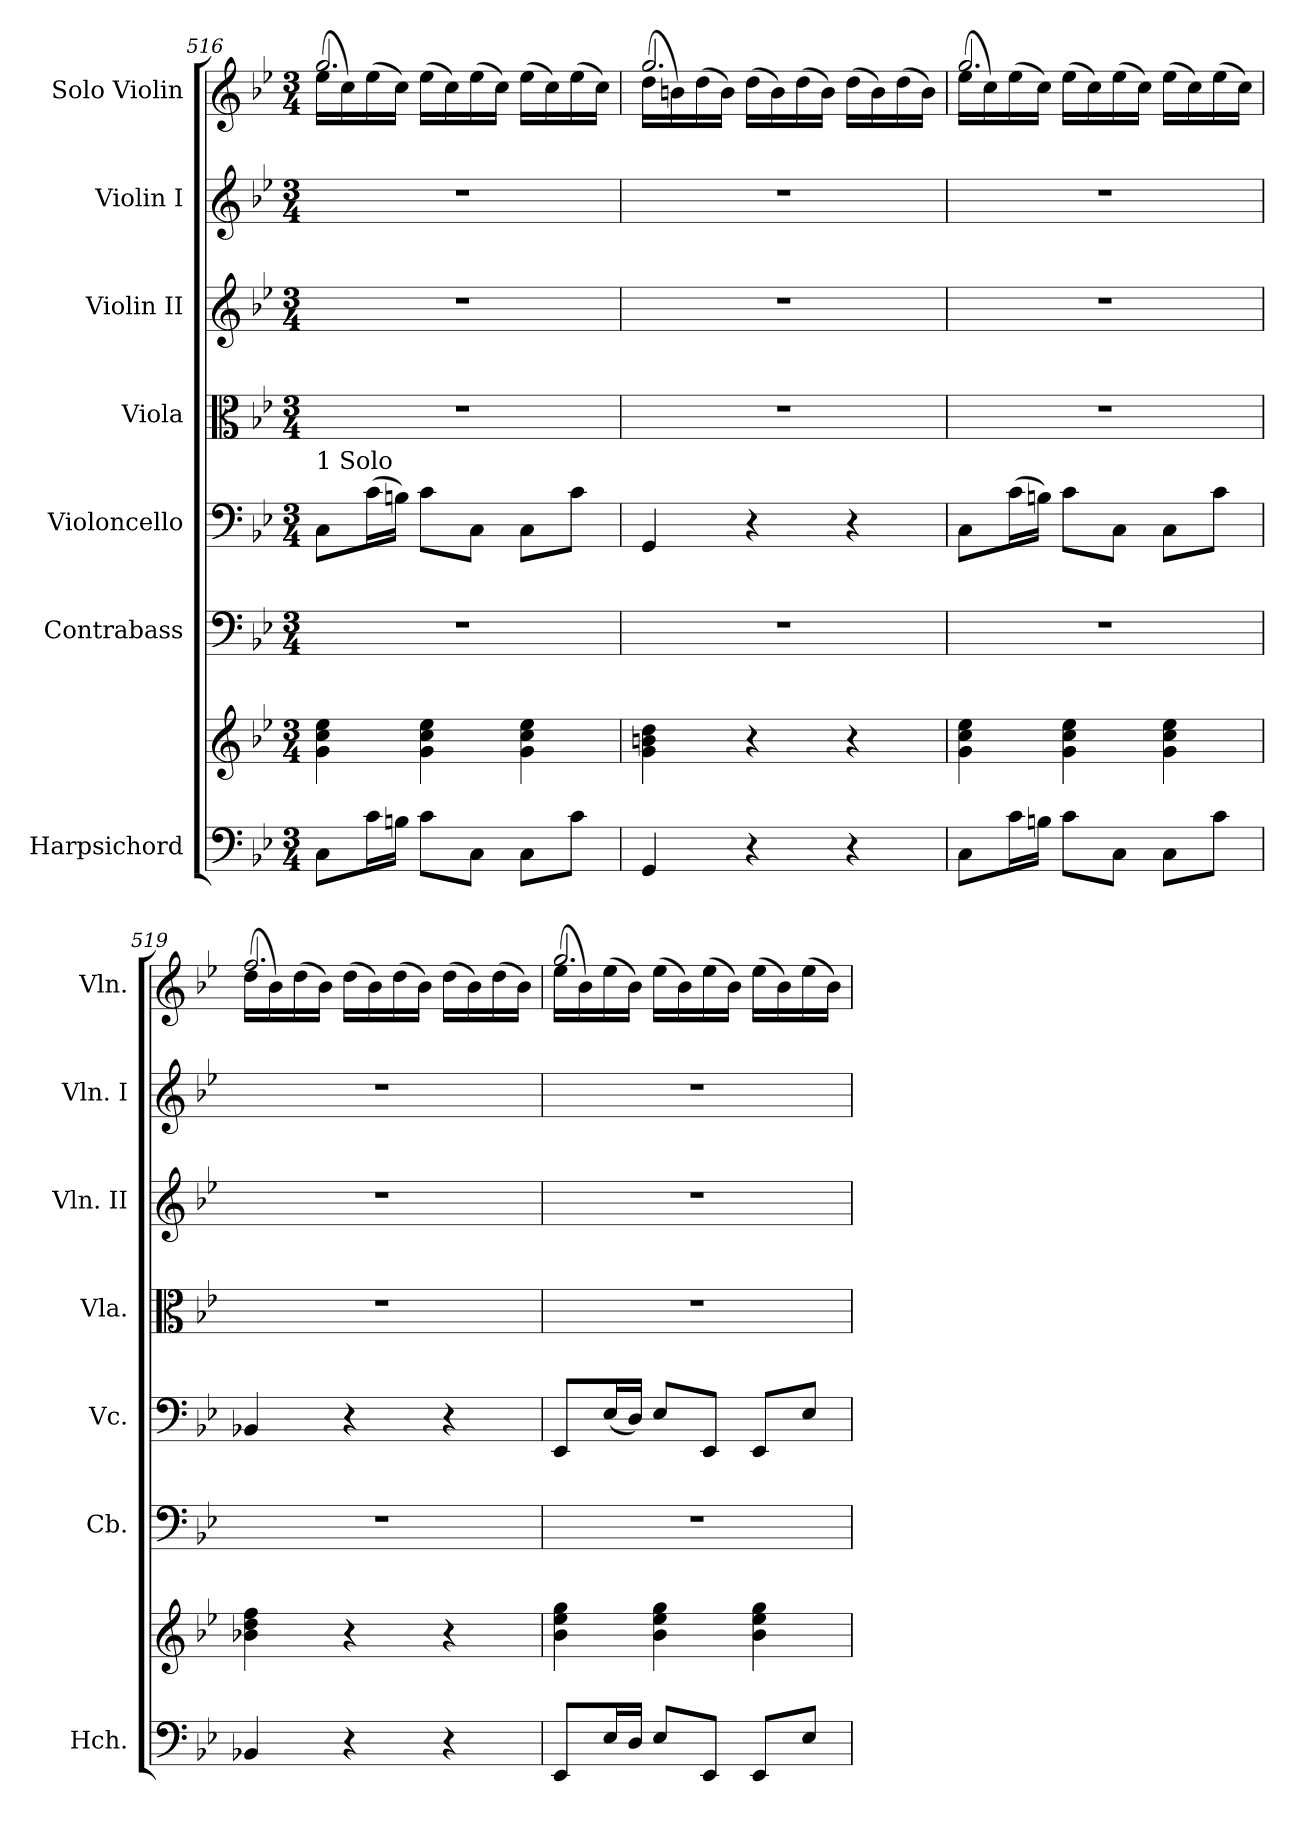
**kern	**kern	**kern	**kern	**kern	**kern	**kern	**kern
*part7	*part7	*part6	*part5	*part4	*part3	*part2	*part1
*staff8	*staff7	*staff6	*staff5	*staff4	*staff3	*staff2	*staff1
*I"Harpsichord	*	*I"Contrabass	*I"Violoncello	*I"Viola	*I"Violin II	*I"Violin I	*I"Solo Violin
*I'Hch.	*	*I'Cb.	*I'Vc.	*I'Vla.	*I'Vln. II	*I'Vln. I	*I'Vln.
*clefF4	*clefG2	*clefF4	*clefF4	*clefC3	*clefG2	*clefG2	*clefG2
*	*	*ITrd7c12	*	*	*	*	*
*k[b-e-]	*k[b-e-]	*k[b-e-]	*k[b-e-]	*k[b-e-]	*k[b-e-]	*k[b-e-]	*k[b-e-]
*M3/4	*M3/4	*M3/4	*M3/4	*M3/4	*M3/4	*M3/4	*M3/4
=516	=516	=516	=516	=516	=516	=516	=516
*	*	*	*	*	*	*	*^
!	!	!	!LO:TX:a:t=1 Solo	!	!	!	!	!
8C\L	4g\ 4cc\ 4ee-\	2.r	8C\L	2.r	2.r	2.r	(<16ee-\LL	2.gg/
.	.	.	.	.	.	.	16cc\)	.
16c\L	.	.	(>16c\L	.	.	.	(<16ee-\	.
16Bn\JJ	.	.	16Bn\JJ)	.	.	.	16cc\JJ)	.
8c\L	4g\ 4cc\ 4ee-\	.	8c\L	.	.	.	(<16ee-\LL	.
.	.	.	.	.	.	.	16cc\)	.
8C\J	.	.	8C\J	.	.	.	(<16ee-\	.
.	.	.	.	.	.	.	16cc\JJ)	.
8C\L	4g\ 4cc\ 4ee-\	.	8C\L	.	.	.	(<16ee-\LL	.
.	.	.	.	.	.	.	16cc\)	.
8c\J	.	.	8c\J	.	.	.	(<16ee-\	.
.	.	.	.	.	.	.	16cc\JJ)	.
=517	=517	=517	=517	=517	=517	=517	=517	=517
4GG/	4g\ 4bn\ 4dd\	2.r	4GG/	2.r	2.r	2.r	(<16dd\LL	2.gg/
.	.	.	.	.	.	.	16bn\)	.
.	.	.	.	.	.	.	(<16dd\	.
.	.	.	.	.	.	.	16b\JJ)	.
4r	4r	.	4r	.	.	.	(<16dd\LL	.
.	.	.	.	.	.	.	16b\)	.
.	.	.	.	.	.	.	(<16dd\	.
.	.	.	.	.	.	.	16b\JJ)	.
4r	4r	.	4r	.	.	.	(<16dd\LL	.
.	.	.	.	.	.	.	16b\)	.
.	.	.	.	.	.	.	(<16dd\	.
.	.	.	.	.	.	.	16b\JJ)	.
!!LO:PB:g=z	!!
=518	=518	=518	=518	=518	=518	=518	=518	=518
8C\L	4g\ 4cc\ 4ee-\	2.r	8C\L	2.r	2.r	2.r	(<16ee-\LL	2.gg/
.	.	.	.	.	.	.	16cc\)	.
16c\L	.	.	(>16c\L	.	.	.	(<16ee-\	.
16Bn\JJ	.	.	16Bn\JJ)	.	.	.	16cc\JJ)	.
8c\L	4g\ 4cc\ 4ee-\	.	8c\L	.	.	.	(<16ee-\LL	.
.	.	.	.	.	.	.	16cc\)	.
8C\J	.	.	8C\J	.	.	.	(<16ee-\	.
.	.	.	.	.	.	.	16cc\JJ)	.
8C\L	4g\ 4cc\ 4ee-\	.	8C\L	.	.	.	(<16ee-\LL	.
.	.	.	.	.	.	.	16cc\)	.
8c\J	.	.	8c\J	.	.	.	(<16ee-\	.
.	.	.	.	.	.	.	16cc\JJ)	.
=519	=519	=519	=519	=519	=519	=519	=519	=519
4BB-X/	4b-X\ 4dd\ 4ff\	2.r	4BB-X/	2.r	2.r	2.r	(<16dd\LL	2.ff/
.	.	.	.	.	.	.	16b-\)	.
.	.	.	.	.	.	.	(<16dd\	.
.	.	.	.	.	.	.	16b-\JJ)	.
4r	4r	.	4r	.	.	.	(<16dd\LL	.
.	.	.	.	.	.	.	16b-\)	.
.	.	.	.	.	.	.	(<16dd\	.
.	.	.	.	.	.	.	16b-\JJ)	.
4r	4r	.	4r	.	.	.	(<16dd\LL	.
.	.	.	.	.	.	.	16b-\)	.
.	.	.	.	.	.	.	(<16dd\	.
.	.	.	.	.	.	.	16b-\JJ)	.
=520	=520	=520	=520	=520	=520	=520	=520	=520
8EE-/L	4b-\ 4ee-\ 4gg\	2.r	8EE-/L	2.r	2.r	2.r	(<16ee-\LL	2.gg/
.	.	.	.	.	.	.	16b-\)	.
16E-/L	.	.	(<16E-/L	.	.	.	(<16ee-\	.
16D/JJ	.	.	16D/JJ)	.	.	.	16b-\JJ)	.
8E-/L	4b-\ 4ee-\ 4gg\	.	8E-/L	.	.	.	(<16ee-\LL	.
.	.	.	.	.	.	.	16b-\)	.
8EE-/J	.	.	8EE-/J	.	.	.	(<16ee-\	.
.	.	.	.	.	.	.	16b-\JJ)	.
8EE-/L	4b-\ 4ee-\ 4gg\	.	8EE-/L	.	.	.	(<16ee-\LL	.
.	.	.	.	.	.	.	16b-\)	.
8E-/J	.	.	8E-/J	.	.	.	(<16ee-\	.
.	.	.	.	.	.	.	16b-\JJ)	.
*	*	*	*	*	*	*	*v	*v
=	=	=	=	=	=	=	=
*-	*-	*-	*-	*-	*-	*-	*-
